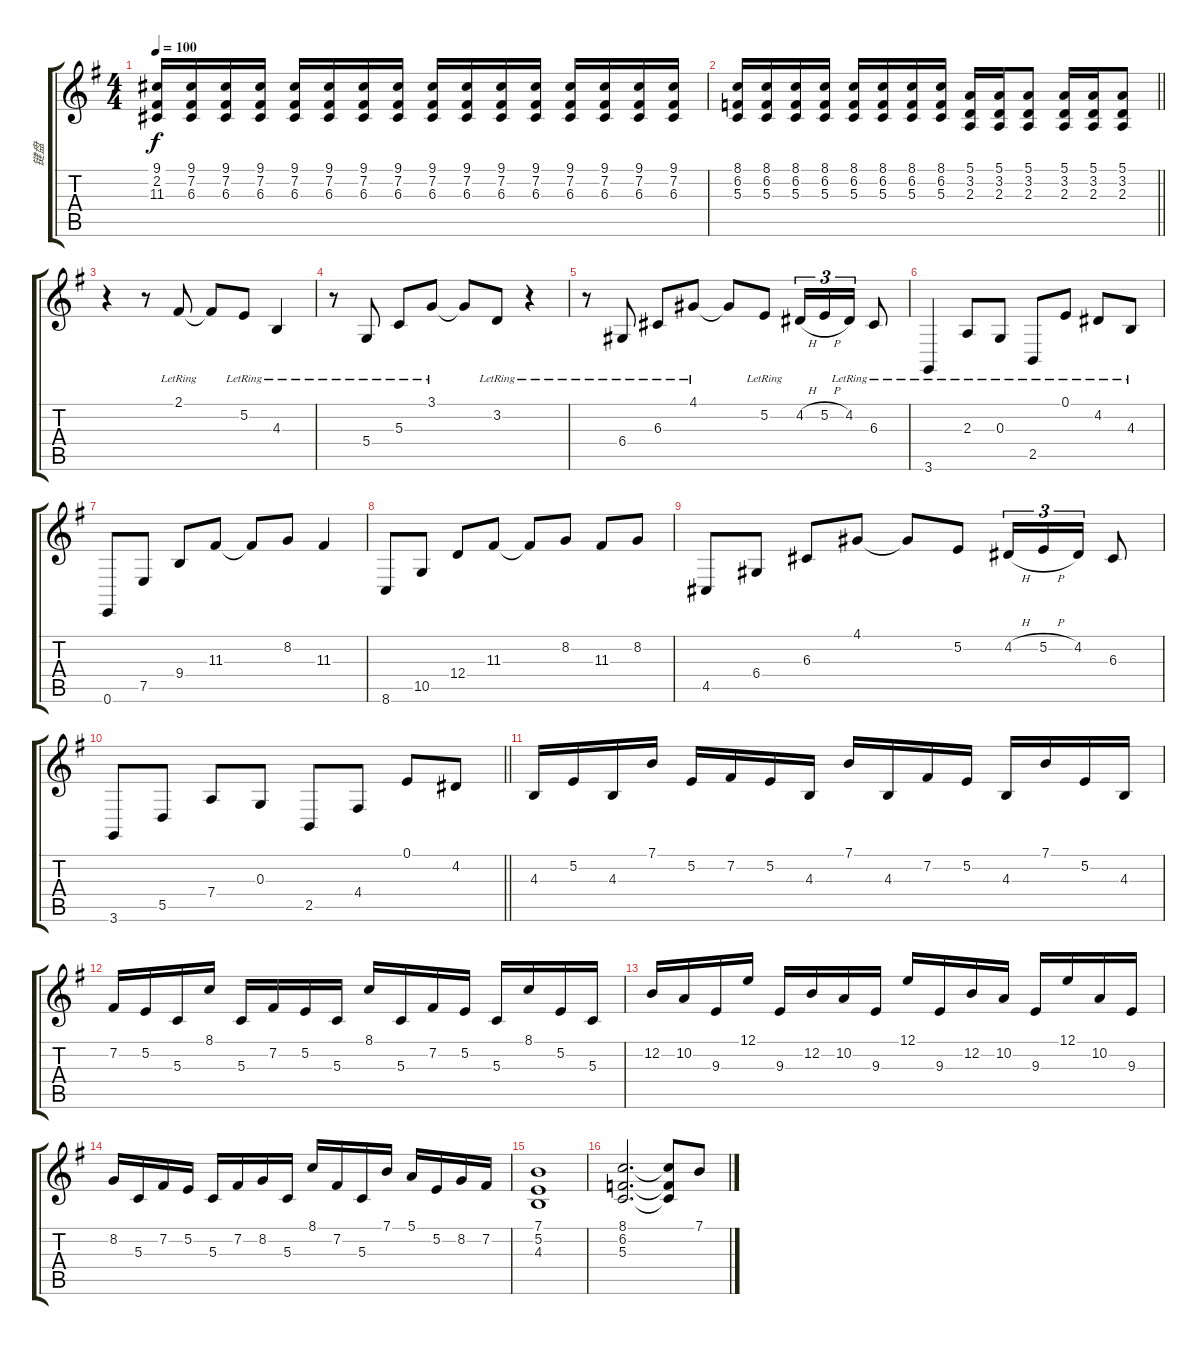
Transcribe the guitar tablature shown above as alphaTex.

\track ("键盘" "键盘") {instrument flute}
\staff {score tabs}
\tuning (E4 B3 G3 D3 A2 E2) {hide}
\ts (4 4)
\tempo 100
\clef g2
\ks g
(9.1 2.2 11.3).16{dy f} (9.1 7.2 6.3).16 (9.1 7.2 6.3).16 (9.1 7.2 6.3).16 (9.1 7.2 6.3).16 (9.1 7.2 6.3).16 (9.1 7.2 6.3).16 (9.1 7.2 6.3).16 (9.1 7.2 6.3).16 (9.1 7.2 6.3).16 (9.1 7.2 6.3).16 (9.1 7.2 6.3).16 (9.1 7.2 6.3).16 (9.1 7.2 6.3).16 (9.1 7.2 6.3).16 (9.1 7.2 6.3).16 |
\barLineRight lightlight
(8.1 6.2 5.3).16 (8.1 6.2 5.3).16 (8.1 6.2 5.3).16 (8.1 6.2 5.3).16 (8.1 6.2 5.3).16 (8.1 6.2 5.3).16 (8.1 6.2 5.3).16 (8.1 6.2 5.3).16 (5.1 3.2 2.3).16 (5.1 3.2 2.3).16 (5.1 3.2 2.3).8 (5.1 3.2 2.3).16 (5.1 3.2 2.3).16 (5.1 3.2 2.3).8 |
\ks eminor
r.4 r.8 2.1{lr}.8{volume 14 instrument electricguitarclean} 2.1{t}.8 5.2{lr}.8 4.3{lr}.4 |
r.8 5.4{lr}.8 5.3{lr}.8 3.1{lr}.8 3.1{t}.8 3.2{lr}.8 r.4 |
r.8 6.4{lr}.8 6.3{lr}.8 4.1{lr}.8 4.1{t}.8 5.2{lr}.8 4.2{h}.16{tu (3 2)} 5.2{h}.16{tu (3 2)} 4.2{lr}.16{tu (3 2)} 6.3{lr}.8 |
3.6{lr}.4 2.3{lr}.8 0.3{lr}.8 2.5{lr}.8 0.1{lr}.8 4.2{lr}.8 4.3{lr}.8 |
0.6.8 7.5.8 9.4.8 11.3.8 11.3{t}.8 8.2.8 11.3.4 |
8.6.8 10.5.8 12.4.8 11.3.8 11.3{t}.8 8.2.8 11.3.8 8.2.8 |
4.5.8 6.4.8 6.3.8 4.1.8 4.1{t}.8 5.2.8 4.2{h}.16{tu (3 2)} 5.2{h}.16{tu (3 2)} 4.2.16{tu (3 2)} 6.3.8 |
\barLineRight lightlight
3.6.8 5.5.8 7.4.8 0.3.8 2.5.8 4.4.8 0.1.8 4.2.8 |
4.3.16{volume 10 instrument overdrivenguitar} 5.2.16 4.3.16 7.1.16 5.2.16 7.2.16 5.2.16 4.3.16 7.1.16 4.3.16 7.2.16 5.2.16 4.3.16 7.1.16 5.2.16 4.3.16 |
7.2.16 5.2.16 5.3.16 8.1.16 5.3.16 7.2.16 5.2.16 5.3.16 8.1.16 5.3.16 7.2.16 5.2.16 5.3.16 8.1.16 5.2.16 5.3.16 |
12.2.16 10.2.16 9.3.16 12.1.16 9.3.16 12.2.16 10.2.16 9.3.16 12.1.16 9.3.16 12.2.16 10.2.16 9.3.16 12.1.16 10.2.16 9.3.16 |
8.2.16 5.3.16 7.2.16 5.2.16 5.3.16 7.2.16 8.2.16 5.3.16 8.1.16 7.2.16 5.3.16 7.1.16 5.1.16 5.2.16 8.2.16 7.2.16 |
(7.1 5.2 4.3).1{volume 7} |
(8.1 6.2 5.3).2{d} (8.1{t} 6.2{t} 5.3{t}).8 7.1.8{volume 12 instrument stringensemble1}
